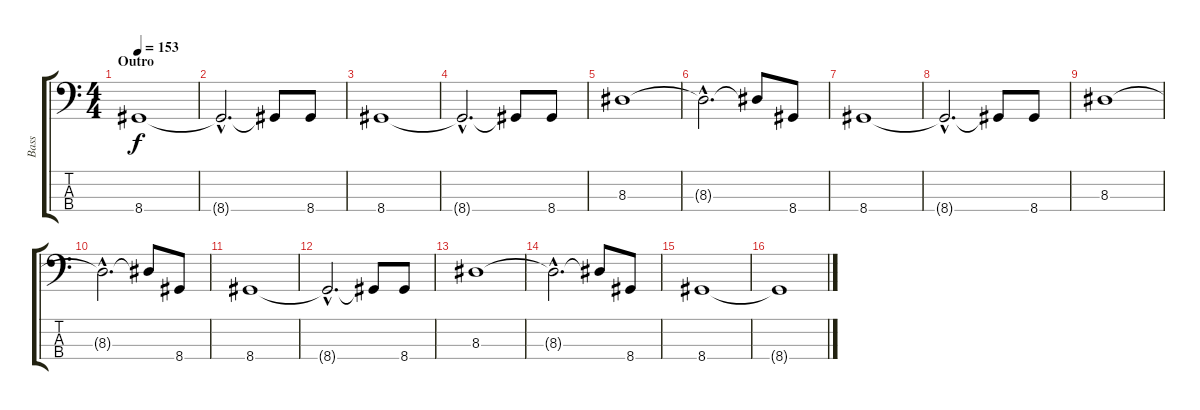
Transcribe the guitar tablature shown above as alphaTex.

\track ("Bass" "Bass") {instrument electricbassfinger}
\staff {score tabs}
\tuning (F2 C2 G1 C1) {hide}
\ts (4 4)
\section ("" "Outro")
\tempo 153
\clef f4
\ks c
8.4.1{dy f volume 13} |
8.4{hac t}.2{d} 8.4{t}.8 8.4.8 |
8.4.1 |
8.4{hac t}.2{d} 8.4{t}.8 8.4.8 |
8.3.1 |
8.3{hac t}.2{d} 8.3{t}.8 8.4.8 |
8.4.1 |
8.4{hac t}.2{d} 8.4{t}.8 8.4.8 |
8.3.1 |
8.3{hac t}.2{d} 8.3{t}.8 8.4.8 |
8.4.1 |
8.4{hac t}.2{d} 8.4{t}.8 8.4.8 |
8.3.1 |
8.3{hac t}.2{d} 8.3{t}.8 8.4.8 |
8.4.1 |
8.4{t}.1
